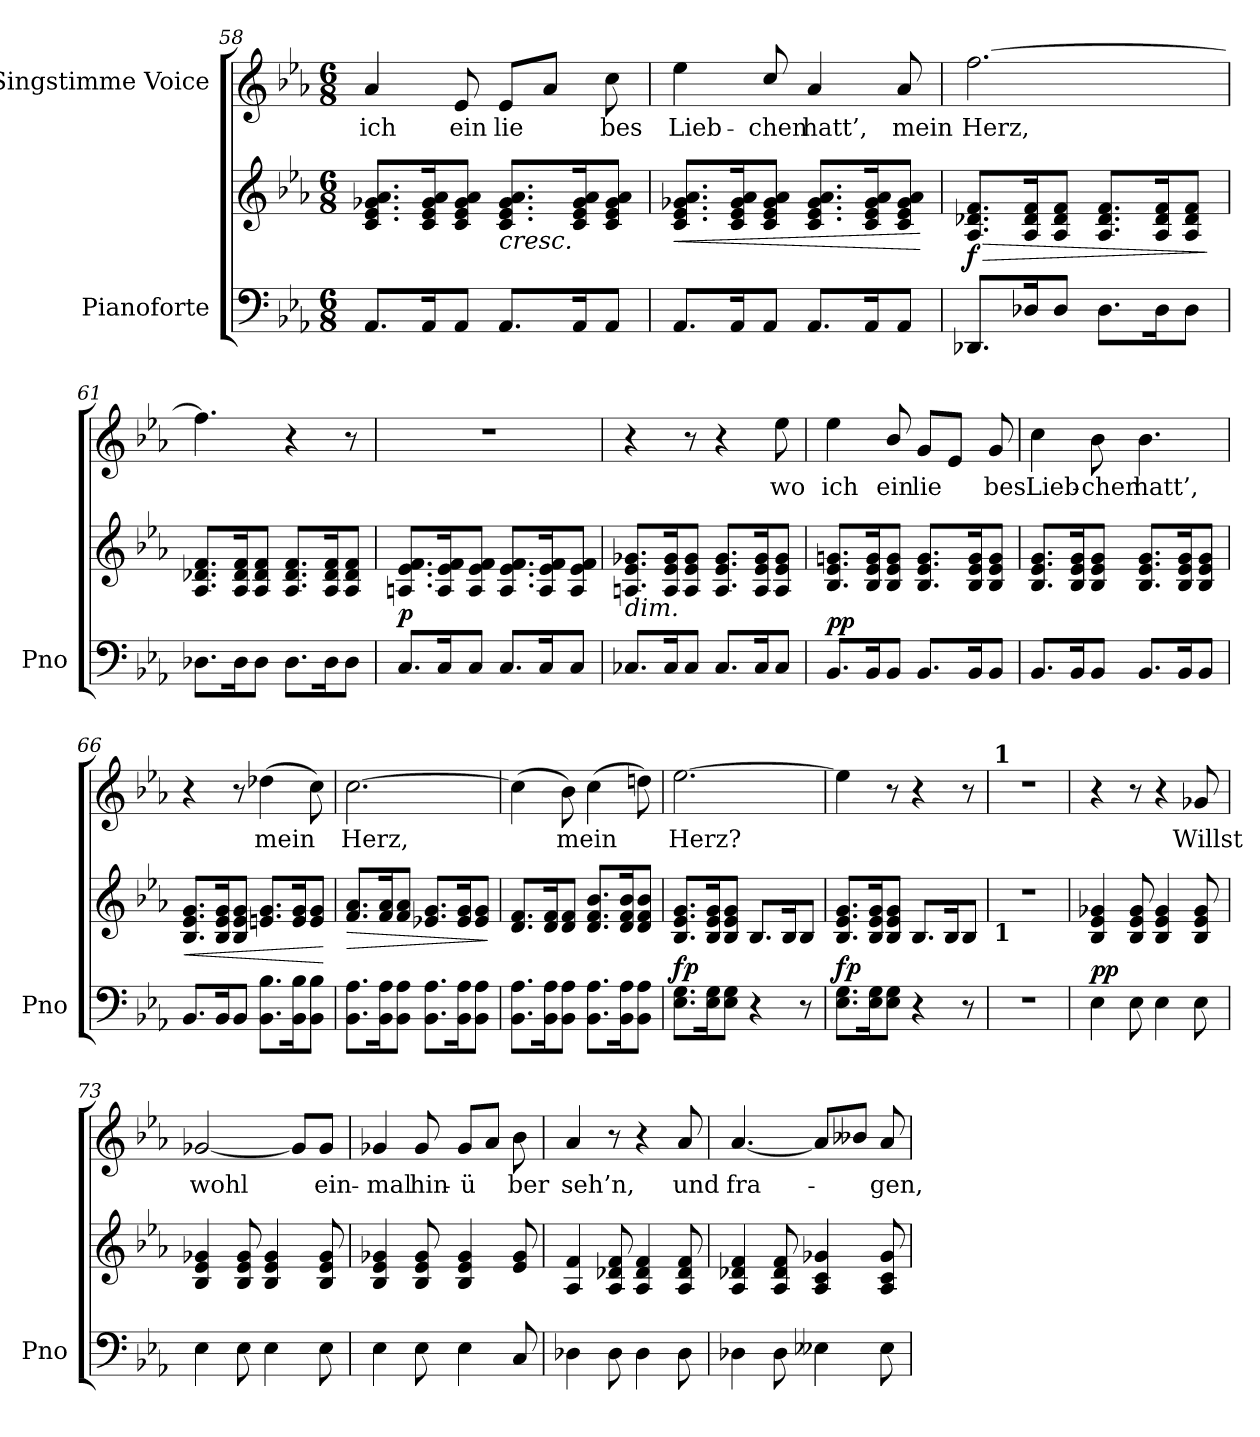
**kern	**kern	**dynam	**kern	**text
*part2	*part2	*part2	*part1	*part1
*staff3	*staff2	*staff2/3	*staff1	*staff1
*I"Pianoforte	*	*	*I"Singstimme Voice	*
*I'Pno	*	*	*	*
*clefF4	*clefG2	*	*clefG2	*
*k[b-e-a-]	*k[b-e-a-]	*	*k[b-e-a-]	*
*M6/8	*M6/8	*	*M6/8	*
=58	=58	=58	=58	=58
8.AA-/L	8.c/ 8.e-/ 8.g-X/ 8.a-/L	.	4a-/	ich
16AA-/K	16c/ 16e-/ 16g-/ 16a-/K	.	.	.
8AA-/J	8c/ 8e-/ 8g-/ 8a-/J	.	8e-/	ein
!	!LO:TX:b:i:t=cresc.	!	!	!
8.AA-/L	8.c/ 8.e-/ 8.g-/ 8.a-/L	.	8e-/L	lie
.	.	.	8a-/J	-
16AA-/K	16c/ 16e-/ 16g-/ 16a-/K	.	.	.
8AA-/J	8c/ 8e-/ 8g-/ 8a-/J	.	8cc\	bes
=59	=59	=59	=59	=59
!	!	!LO:HP:b	!	!
8.AA-/L	8.c/ 8.e-/ 8.g-X/ 8.a-/L	<	4ee-\	Lieb-
16AA-/K	16c/ 16e-/ 16g-/ 16a-/K	.	.	.
8AA-/J	8c/ 8e-/ 8g-/ 8a-/J	.	8cc/	-chen
8.AA-/L	8.c/ 8.e-/ 8.g-/ 8.a-/L	.	4a-/	hatt’,
16AA-/K	16c/ 16e-/ 16g-/ 16a-/K	.	.	.
8AA-/J	8c/ 8e-/ 8g-/ 8a-/J	.	8a-/	mein
.	.	[	.	.
=60	=60	=60	=60	=60
!	!	!LO:HP:b	!	!
!	!	!LO:DY:n=1:b	!	!
8.DD-X/L	8.A-/ 8.d-X/ 8.f/L	> f	[2.ff\	Herz,
16D-X/K	16A-/ 16d-/ 16f/K	.	.	.
8D-/J	8A-/ 8d-/ 8f/J	.	.	.
8.D-\L	8.A-/ 8.d-/ 8.f/L	.	.	.
16D-\K	16A-/ 16d-/ 16f/K	.	.	.
8D-\J	8A-/ 8d-/ 8f/J	.	.	.
.	.	]	.	.
=61	=61	=61	=61	=61
8.D-X\L	8.A-/ 8.d-X/ 8.f/L	.	4.ff\]	.
16D-\K	16A-/ 16d-/ 16f/K	.	.	.
8D-\J	8A-/ 8d-/ 8f/J	.	.	.
8.D-\L	8.A-/ 8.d-/ 8.f/L	.	4r	.
16D-\K	16A-/ 16d-/ 16f/K	.	.	.
8D-\J	8A-/ 8d-/ 8f/J	.	8r	.
=62	=62	=62	=62	=62
!	!	!LO:DY:b	!	!
8.C/L	8.An/ 8.e-/ 8.f/L	p	2.r	.
16C/K	16A/ 16e-/ 16f/K	.	.	.
8C/J	8A/ 8e-/ 8f/J	.	.	.
8.C/L	8.A/ 8.e-/ 8.f/L	.	.	.
16C/K	16A/ 16e-/ 16f/K	.	.	.
8C/J	8A/ 8e-/ 8f/J	.	.	.
=63	=63	=63	=63	=63
!	!LO:TX:b:i:t=dim.	!	!	!
8.C-X/L	8.An/ 8.e-/ 8.g-X/L	.	4r	.
16C-/K	16A/ 16e-/ 16g-/K	.	.	.
8C-/J	8A/ 8e-/ 8g-/J	.	8r	.
8.C-/L	8.A/ 8.e-/ 8.g-/L	.	4r	.
16C-/K	16A/ 16e-/ 16g-/K	.	.	.
8C-/J	8A/ 8e-/ 8g-/J	.	8ee-\	wo
=64	=64	=64	=64	=64
!	!	!LO:DY:a=2	!	!
8.BB-/L	8.B-/ 8.e-/ 8.gn/L	pp	4ee-\	ich
16BB-/K	16B-/ 16e-/ 16g/K	.	.	.
8BB-/J	8B-/ 8e-/ 8g/J	.	8b-/	ein
8.BB-/L	8.B-/ 8.e-/ 8.g/L	.	8g/L	lie
.	.	.	8e-/J	-
16BB-/K	16B-/ 16e-/ 16g/K	.	.	.
8BB-/J	8B-/ 8e-/ 8g/J	.	8g/	bes
=65	=65	=65	=65	=65
8.BB-/L	8.B-/ 8.e-/ 8.g/L	.	4cc\	Lieb-
16BB-/K	16B-/ 16e-/ 16g/K	.	.	.
8BB-/J	8B-/ 8e-/ 8g/J	.	8b-\	-chen
8.BB-/L	8.B-/ 8.e-/ 8.g/L	.	4.b-\	hatt’,
16BB-/K	16B-/ 16e-/ 16g/K	.	.	.
8BB-/J	8B-/ 8e-/ 8g/J	.	.	.
=66	=66	=66	=66	=66
!	!	!LO:HP:b	!	!
8.BB-/L	8.B-/ 8.e-/ 8.g/L	<	4r	.
16BB-/K	16B-/ 16e-/ 16g/K	.	.	.
8BB-/J	8B-/ 8e-/ 8g/J	.	8r	.
8.BB-\ 8.B-\L	8.en/ 8.g/L	.	(4dd-X\	mein
16BB-\ 16B-\K	16e/ 16g/K	.	.	.
8BB-\ 8B-\J	8e/ 8g/J	.	8cc\)	.
.	.	[	.	.
=67	=67	=67	=67	=67
!	!	!LO:HP:b	!	!
8.BB-\ 8.A-\L	8.f/ 8.a-/L	>	[2.cc\	Herz,
16BB-\ 16A-\K	16f/ 16a-/K	.	.	.
8BB-\ 8A-\J	8f/ 8a-/J	.	.	.
8.BB-\ 8.A-\L	8.e-X/ 8.g/L	.	.	.
16BB-\ 16A-\K	16e-/ 16g/K	.	.	.
8BB-\ 8A-\J	8e-/ 8g/J	.	.	.
.	.	]	.	.
=68	=68	=68	=68	=68
8.BB-\ 8.A-\L	8.d/ 8.f/L	.	(>4cc\]	.
16BB-\ 16A-\K	16d/ 16f/K	.	.	.
8BB-\ 8A-\J	8d/ 8f/J	.	8b-\)	mein
8.BB-\ 8.A-\L	8.d/ 8.f/ 8.b-/L	.	(>4cc\	.
16BB-\ 16A-\K	16d/ 16f/ 16b-/K	.	.	.
8BB-\ 8A-\J	8d/ 8f/ 8b-/J	.	8ddn\)	.
=69	=69	=69	=69	=69
!	!	!LO:DY:a=2	!	!
8.E-\ 8.G\L	8.B-/ 8.e-/ 8.g/L	fp	[2.ee-\	Herz?
16E-\ 16G\K	16B-/ 16e-/ 16g/K	.	.	.
8E-\ 8G\J	8B-/ 8e-/ 8g/J	.	.	.
4r	8.B-/L	.	.	.
.	16B-/K	.	.	.
8r	8B-/J	.	.	.
=70	=70	=70	=70	=70
!	!	!LO:DY:a=2	!	!
8.E-\ 8.G\L	8.B-/ 8.e-/ 8.g/L	fp	4ee-\]	.
16E-\ 16G\K	16B-/ 16e-/ 16g/K	.	.	.
8E-\ 8G\J	8B-/ 8e-/ 8g/J	.	8r	.
4r	8.B-/L	.	4r	.
.	16B-/K	.	.	.
8r	8B-/J	.	8r	.
=71	=71	=71	=71	=71
!	!	!	!LO:TX:a:B:t=1	!
!	!LO:TX:b:B:t=1	!	!	!
2.r	2.r	.	2.r	.
=72	=72	=72	=72	=72
!	!	!LO:DY:a=2	!	!
4E-\	4B-/ 4e-/ 4g-X/	pp	4r	.
8E-\	8B-/ 8e-/ 8g-/	.	8r	.
4E-\	4B-/ 4e-/ 4g-/	.	4r	.
8E-\	8B-/ 8e-/ 8g-/	.	8g-X/	Willst
=73	=73	=73	=73	=73
4E-\	4B-/ 4e-/ 4g-X/	.	[2g-X/	wohl
8E-\	8B-/ 8e-/ 8g-/	.	.	.
4E-\	4B-/ 4e-/ 4g-/	.	.	.
.	.	.	8g-/L]	.
8E-\	8B-/ 8e-/ 8g-/	.	8g-/J	ein-
=74	=74	=74	=74	=74
4E-\	4B-/ 4e-/ 4g-X/	.	4g-X/	-mal
8E-\	8B-/ 8e-/ 8g-/	.	8g-/	hin-
4E-\	4B-/ 4e-/ 4g-/	.	8g-/L	-ü
.	.	.	8a-/J	-
8C/	8e-/ 8g-/	.	8b-\	ber
=75	=75	=75	=75	=75
4D-X\	4A-/ 4f/	.	4a-/	seh’n,
8D-\	8A-/ 8d-X/ 8f/	.	8r	.
4D-\	4A-/ 4d-/ 4f/	.	4r	.
8D-\	8A-/ 8d-/ 8f/	.	8a-/	und
=76	=76	=76	=76	=76
4D-X\	4A-/ 4d-X/ 4f/	.	[4.a-/	fra-
8D-\	8A-/ 8d-/ 8f/	.	.	.
4E--X\	4A-/ 4c/ 4g-X/	.	8a-/L]	.
.	.	.	8b--X/J	.
8E--\	8A-/ 8c/ 8g-/	.	8a-/	-gen,
=	=	=	=	=
*-	*-	*-	*-	*-
